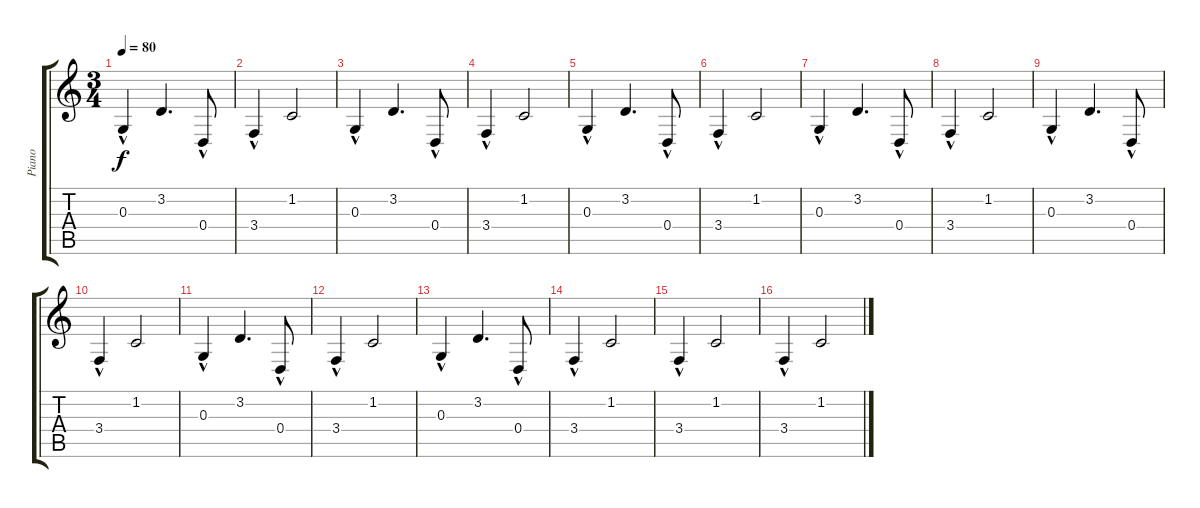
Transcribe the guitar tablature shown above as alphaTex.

\track ("Piano" "Piano") {instrument electricpiano1}
\staff {score tabs}
\tuning (E4 B3 G3 D3 A2 E2) {hide}
\ts (3 4)
\tempo 80
\clef g2
\ks c
0.3{hac}.4{dy f} 3.2.4{d} 0.4{hac}.8 |
3.4{hac}.4 1.2.2 |
0.3{hac}.4 3.2.4{d} 0.4{hac}.8 |
3.4{hac}.4 1.2.2 |
0.3{hac}.4 3.2.4{d} 0.4{hac}.8 |
3.4{hac}.4 1.2.2 |
0.3{hac}.4 3.2.4{d} 0.4{hac}.8 |
3.4{hac}.4 1.2.2 |
0.3{hac}.4 3.2.4{d} 0.4{hac}.8 |
3.4{hac}.4 1.2.2 |
0.3{hac}.4 3.2.4{d} 0.4{hac}.8 |
3.4{hac}.4 1.2.2 |
0.3{hac}.4 3.2.4{d} 0.4{hac}.8 |
3.4{hac}.4 1.2.2 |
3.4{hac}.4 1.2.2 |
3.4{hac}.4 1.2.2
